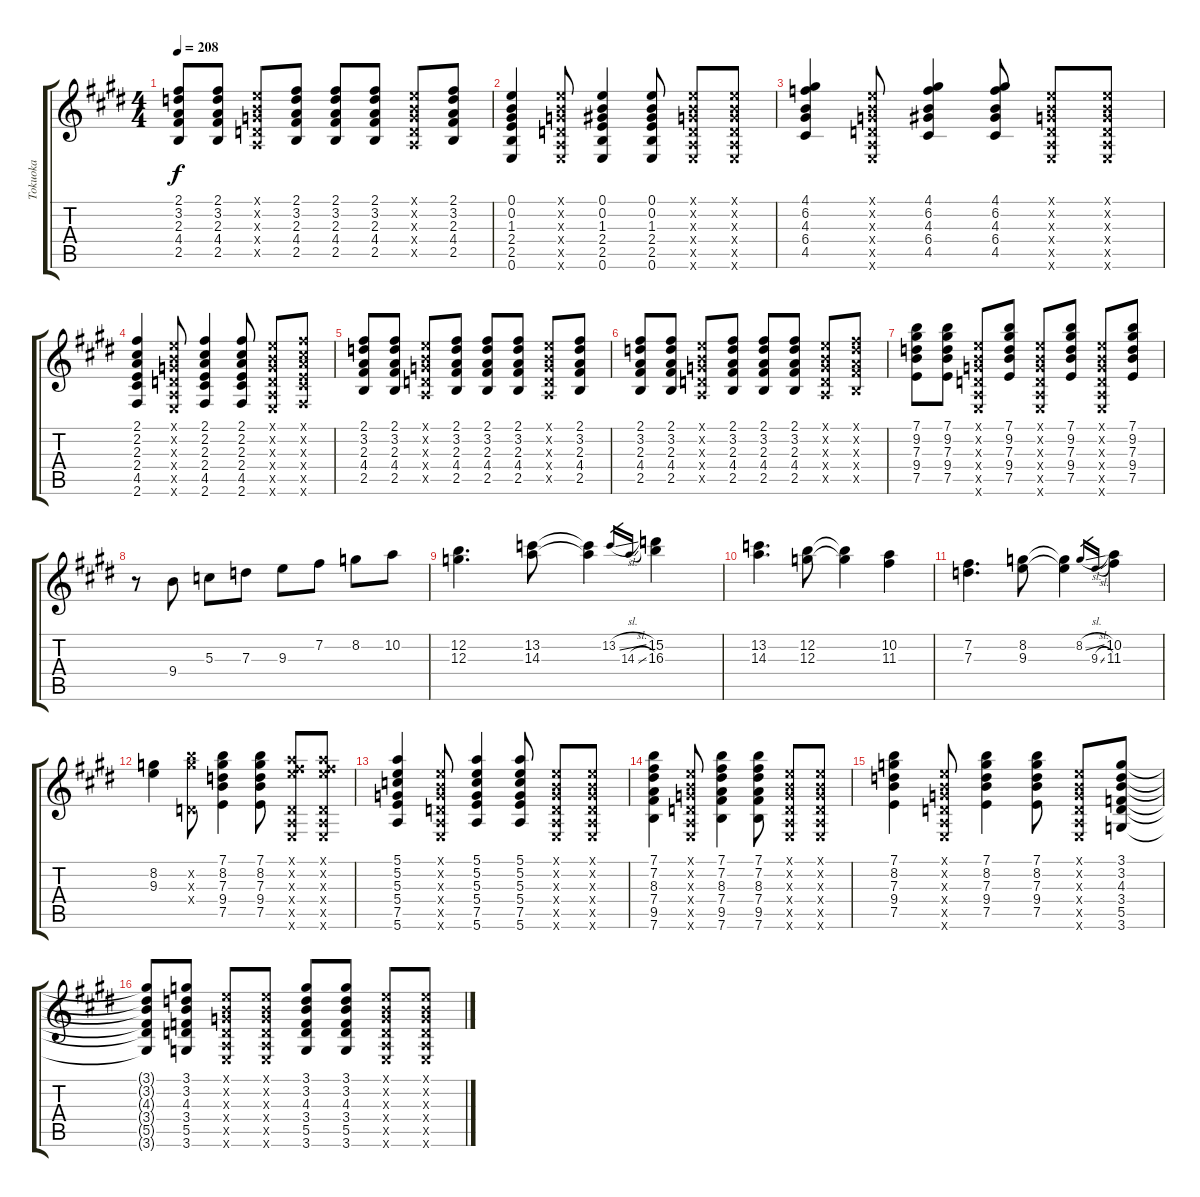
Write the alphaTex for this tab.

\track ("Tokuoka" "Tokuoka") {instrument acousticguitarsteel}
\staff {score tabs}
\tuning (E4 B3 G3 D3 A2 E2) {hide}
\ts (4 4)
\tempo 208
\clef g2
\ks e
(2.1 3.2 2.3 4.4 2.5).8{dy f} (2.1 3.2 2.3 4.4 2.5).8 (0.1{x} 0.2{x} 0.3{x} 0.4{x} 0.5{x}).8 (2.1 3.2 2.3 4.4 2.5).8 (2.1 3.2 2.3 4.4 2.5).8 (2.1 3.2 2.3 4.4 2.5).8 (0.1{x} 0.2{x} 0.3{x} 0.4{x} 0.5{x}).8 (2.1 3.2 2.3 4.4 2.5).8 |
(0.1 0.2 1.3 2.4 2.5 0.6).4 (0.1{x} 0.2{x} 0.3{x} 0.4{x} 0.5{x} 0.6{x}).8 (0.1 0.2 1.3 2.4 2.5 0.6).4 (0.1 0.2 1.3 2.4 2.5 0.6).8 (0.1{x} 0.2{x} 0.3{x} 0.4{x} 0.5{x} 0.6{x}).8 (0.1{x} 0.2{x} 0.3{x} 0.4{x} 0.5{x} 0.6{x}).8 |
(4.1 6.2 4.3 6.4 4.5).4 (0.1{x} 0.2{x} 0.3{x} 0.4{x} 0.5{x} 0.6{x}).8 (4.1 6.2 4.3 6.4 4.5).4 (4.1 6.2 4.3 6.4 4.5).8 (0.1{x} 0.2{x} 0.3{x} 0.4{x} 0.5{x} 0.6{x}).8 (0.1{x} 0.2{x} 0.3{x} 0.4{x} 0.5{x} 0.6{x}).8 |
(2.1 2.2 2.3 2.4 4.5 2.6).4 (0.1{x} 0.2{x} 0.3{x} 0.4{x} 0.5{x} 0.6{x}).8 (2.1 2.2 2.3 2.4 4.5 2.6).4 (2.1 2.2 2.3 2.4 4.5 2.6).8 (0.1{x} 0.2{x} 0.3{x} 0.4{x} 0.5{x} 0.6{x}).8 (2.1{x} 2.2{x} 2.3{x} 2.4{x} 4.5{x} 2.6{x}).8 |
(2.1 3.2 2.3 4.4 2.5).8 (2.1 3.2 2.3 4.4 2.5).8 (0.1{x} 0.2{x} 0.3{x} 0.4{x} 0.5{x}).8 (2.1 3.2 2.3 4.4 2.5).8 (2.1 3.2 2.3 4.4 2.5).8 (2.1 3.2 2.3 4.4 2.5).8 (0.1{x} 0.2{x} 0.3{x} 0.4{x} 0.5{x}).8 (2.1 3.2 2.3 4.4 2.5).8 |
(2.1 3.2 2.3 4.4 2.5).8 (2.1 3.2 2.3 4.4 2.5).8 (0.1{x} 0.2{x} 0.3{x} 0.4{x} 0.5{x}).8 (2.1 3.2 2.3 4.4 2.5).8 (2.1 3.2 2.3 4.4 2.5).8 (2.1 3.2 2.3 4.4 2.5).8 (0.1{x} 0.2{x} 0.3{x} 0.4{x} 0.5{x}).8 (2.1{x} 3.2{x} 2.3{x} 4.4{x} 2.5{x}).8 |
(7.1 9.2 7.3 9.4 7.5).8 (7.1 9.2 7.3 9.4 7.5).8 (0.1{x} 0.2{x} 0.3{x} 0.4{x} 0.5{x} 0.6{x}).8 (7.1 9.2 7.3 9.4 7.5).8 (0.1{x} 0.2{x} 0.3{x} 0.4{x} 0.5{x} 0.6{x}).8 (7.1 9.2 7.3 9.4 7.5).8 (0.1{x} 0.2{x} 0.3{x} 0.4{x} 0.5{x} 0.6{x}).8 (7.1 9.2 7.3 9.4 7.5).8 |
r.8 9.4.8 5.3.8 7.3.8 9.3.8 7.2.8 8.2.8 10.2.8 |
(12.2 12.3).4{d} (13.2 14.3).8 (13.2{t} 14.3{t}).4 13.2{sl}.16{gr} 14.3{sl}.16{gr} (15.2 16.3).4 |
(13.2 14.3).4{d} (12.2 12.3).8 (12.2{t} 12.3{t}).4 (10.2 11.3).4 |
(7.2 7.3).4{d} (8.2 9.3).8 (8.2{t} 9.3{t}).4 8.2{sl}.16{gr} 9.3{sl}.16{gr} (10.2 11.3).4 |
(8.2 9.3).4 (12.2{x} 12.3{x} 0.4{x}).8 (7.1 8.2 7.3 9.4 7.5).4 (7.1 8.2 7.3 9.4 7.5).8 (0.1{x} 10.2{x} 11.3{x} 0.4{x} 0.5{x} 0.6{x}).8 (0.1{x} 10.2{x} 11.3{x} 0.4{x} 0.5{x} 0.6{x}).8 |
(5.1 5.2 5.3 5.4 7.5 5.6).4 (0.1{x} 0.2{x} 0.3{x} 0.4{x} 0.5{x} 0.6{x}).8 (5.1 5.2 5.3 5.4 7.5 5.6).4 (5.1 5.2 5.3 5.4 7.5 5.6).8 (0.1{x} 0.2{x} 0.3{x} 0.4{x} 0.5{x} 0.6{x}).8 (0.1{x} 0.2{x} 0.3{x} 0.4{x} 0.5{x} 0.6{x}).8 |
(7.1 7.2 8.3 7.4 9.5 7.6).4 (0.1{x} 0.2{x} 0.3{x} 0.4{x} 0.5{x} 0.6{x}).8 (7.1 7.2 8.3 7.4 9.5 7.6).4 (7.1 7.2 8.3 7.4 9.5 7.6).8 (0.1{x} 0.2{x} 0.3{x} 0.4{x} 0.5{x} 0.6{x}).8 (0.1{x} 0.2{x} 0.3{x} 0.4{x} 0.5{x} 0.6{x}).8 |
(7.1 8.2 7.3 9.4 7.5).4 (0.1{x} 0.2{x} 0.3{x} 0.4{x} 0.5{x} 0.6{x}).8 (7.1 8.2 7.3 9.4 7.5).4 (7.1 8.2 7.3 9.4 7.5).8 (0.1{x} 0.2{x} 0.3{x} 0.4{x} 0.5{x} 0.6{x}).8 (3.1 3.2 4.3 3.4 5.5 3.6).8 |
(3.1{t} 3.2{t} 4.3{t} 3.4{t} 5.5{t} 3.6{t}).8 (3.1 3.2 4.3 3.4 5.5 3.6).8 (0.1{x} 0.2{x} 0.3{x} 0.4{x} 0.5{x} 0.6{x}).8 (0.1{x} 0.2{x} 0.3{x} 0.4{x} 0.5{x} 0.6{x}).8 (3.1 3.2 4.3 3.4 5.5 3.6).8 (3.1 3.2 4.3 3.4 5.5 3.6).8 (0.1{x} 0.2{x} 0.3{x} 0.4{x} 0.5{x} 0.6{x}).8 (0.1{x} 0.2{x} 0.3{x} 0.4{x} 0.5{x} 0.6{x}).8
